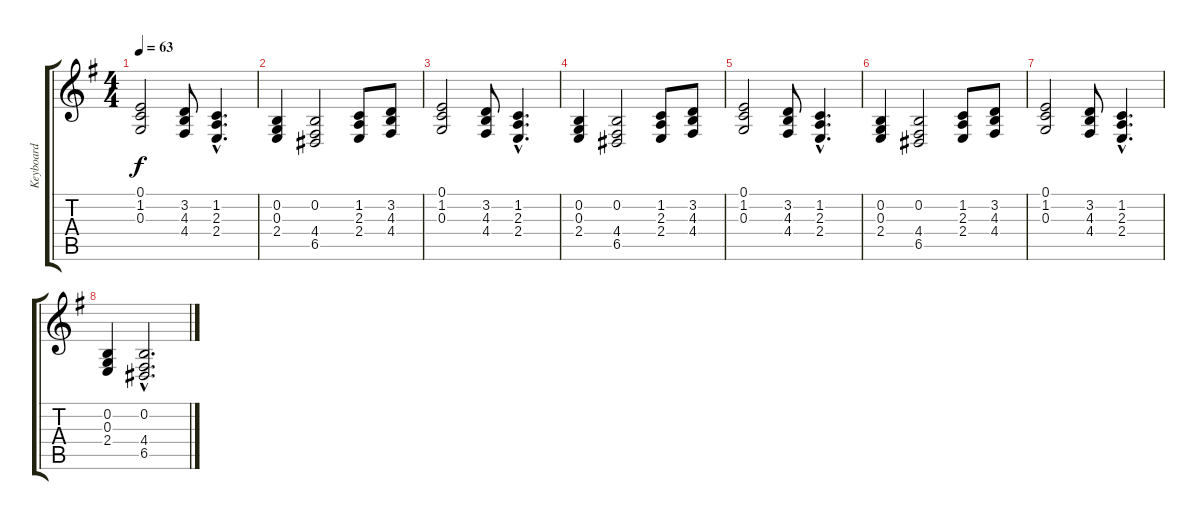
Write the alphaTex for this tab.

\track ("Keyboard" "Keyboard") {instrument churchorgan}
\staff {score tabs}
\tuning (E4 B3 G3 D3 A2 E2) {hide}
\ts (4 4)
\tempo 63
\clef g2
\ks g
(0.1 1.2 0.3).2{dy f} (3.2 4.3 4.4).8 (1.2{hac} 2.3{hac} 2.4{hac}).4{d} |
(0.2 0.3 2.4).4 (0.2 4.4 6.5).2 (1.2 2.3 2.4).8 (3.2 4.3 4.4).8 |
(0.1 1.2 0.3).2 (3.2 4.3 4.4).8 (1.2{hac} 2.3{hac} 2.4{hac}).4{d} |
(0.2 0.3 2.4).4 (0.2 4.4 6.5).2 (1.2 2.3 2.4).8 (3.2 4.3 4.4).8 |
(0.1 1.2 0.3).2 (3.2 4.3 4.4).8 (1.2{hac} 2.3{hac} 2.4{hac}).4{d} |
(0.2 0.3 2.4).4 (0.2 4.4 6.5).2 (1.2 2.3 2.4).8 (3.2 4.3 4.4).8 |
(0.1 1.2 0.3).2 (3.2 4.3 4.4).8 (1.2{hac} 2.3{hac} 2.4{hac}).4{d} |
(0.2 0.3 2.4).4 (0.2{hac} 4.4{hac} 6.5{hac}).2{d}
